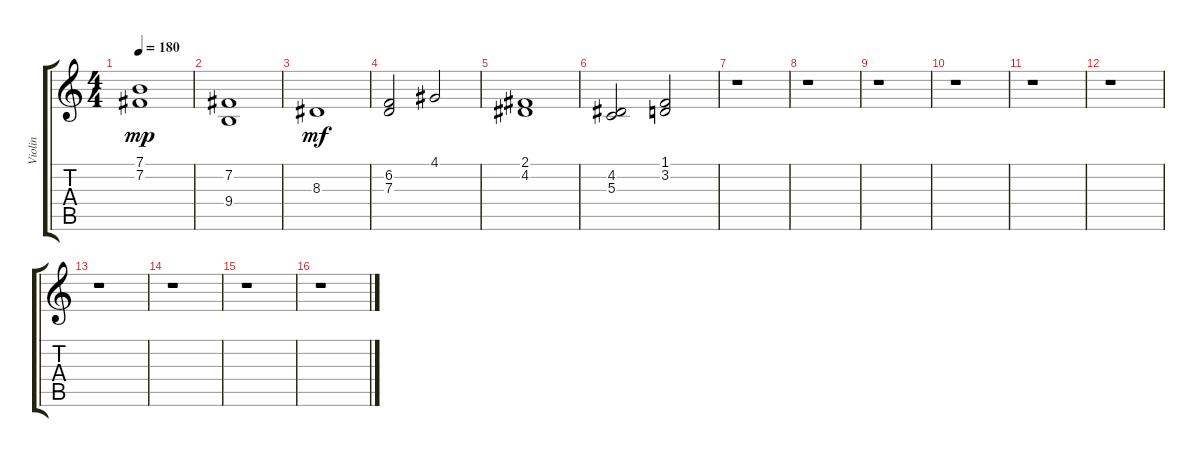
\track ("Violin" "Violin") {instrument violin}
\staff {score tabs}
\tuning (E4 B3 G3 D3 A2 E2) {hide}
\ts (4 4)
\tempo 180
\clef g2
\ks c
(7.1 7.2).1{dy mp} |
(7.2 9.4).1 |
8.3.1{dy mf} |
(6.2 7.3).2 4.1.2 |
(2.1 4.2).1 |
(4.2 5.3).2 (1.1 3.2).2 |
r.1 |
r.1 |
r.1 |
r.1 |
r.1 |
r.1 |
r.1 |
r.1 |
r.1 |
r.1
